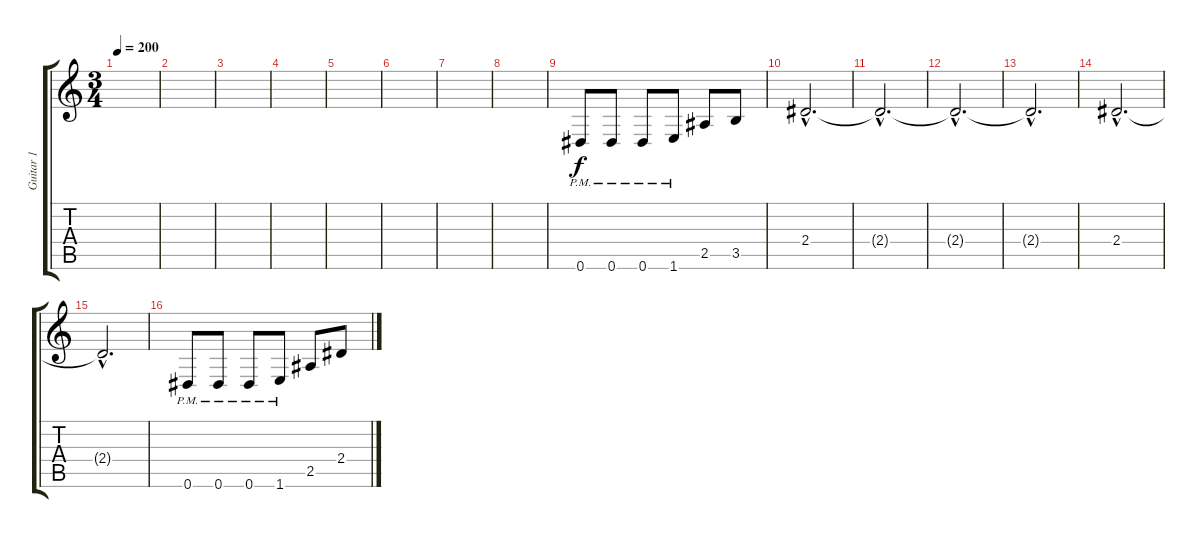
\track ("Guitar 1" "Guitar 1") {instrument distortionguitar}
\staff {score tabs}
\tuning (Eb4 Bb3 Gb3 Db3 Ab2 Eb2) {hide}
\ts (3 4)
\tempo 200
\clef g2
\ks c
|
|
|
|
|
|
|
|
0.6{pm}.8 0.6{pm}.8 0.6{pm}.8 1.6{pm}.8 2.5.8 3.5.8 |
2.4{hac}.2{d volume 12} |
2.4{hac t}.2{d} |
2.4{hac t}.2{d} |
2.4{hac t}.2{d} |
2.4{hac}.2{d} |
2.4{hac t}.2{d} |
0.6{pm}.8 0.6{pm}.8 0.6{pm}.8 1.6{pm}.8 2.5.8 2.4.8
